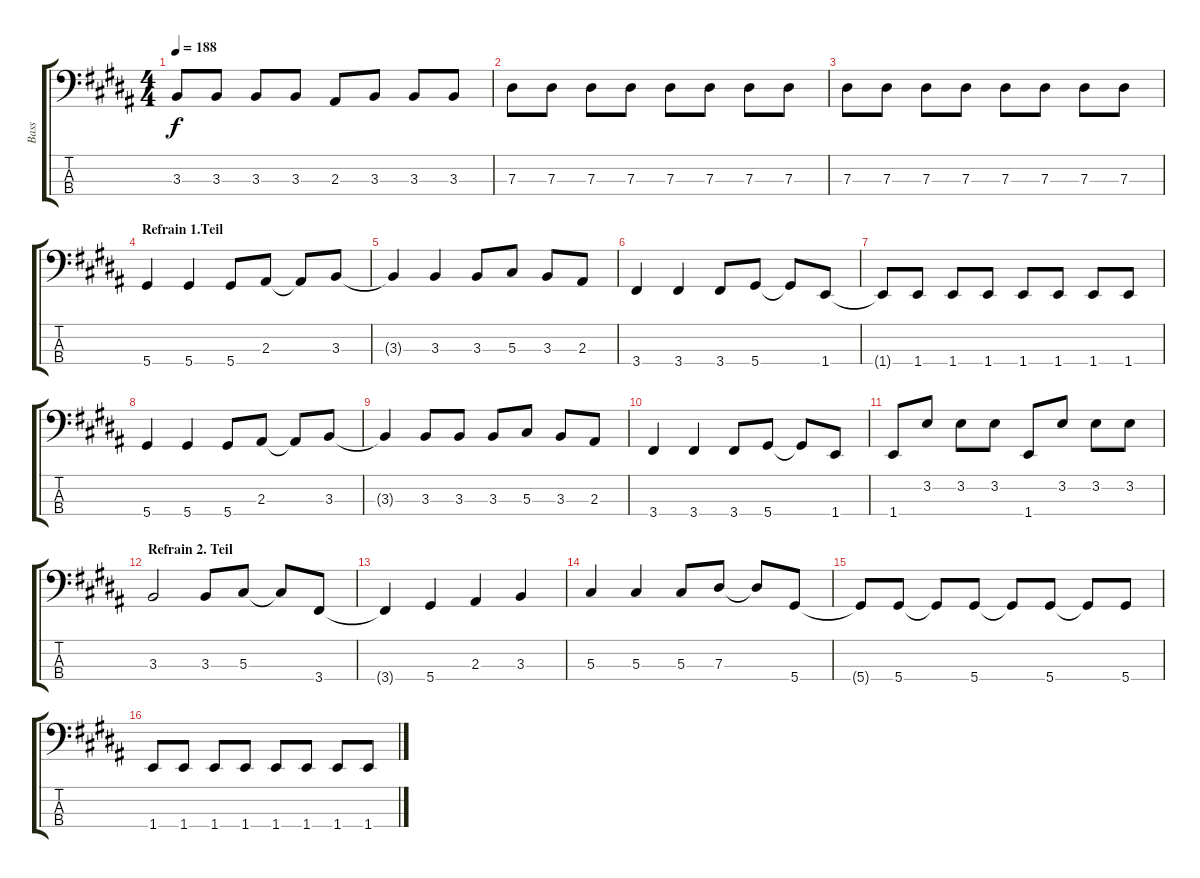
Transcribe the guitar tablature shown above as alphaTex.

\track ("Bass" "Bass") {instrument electricbasspick}
\staff {score tabs}
\tuning (Gb2 Db2 Ab1 Eb1) {hide}
\ts (4 4)
\tempo 188
\clef f4
\ks b
3.3.8{dy f} 3.3.8 3.3.8 3.3.8 2.3.8 3.3.8 3.3.8 3.3.8 |
7.3.8 7.3.8 7.3.8 7.3.8 7.3.8 7.3.8 7.3.8 7.3.8 |
7.3.8 7.3.8 7.3.8 7.3.8 7.3.8 7.3.8 7.3.8 7.3.8 |
\section ("" "Refrain 1.Teil")
5.4.4{instrument electricbasspick} 5.4.4 5.4.8 2.3.8 2.3{t}.8 3.3.8 |
3.3{t}.4 3.3.4 3.3.8 5.3.8 3.3.8 2.3.8 |
3.4.4 3.4.4 3.4.8 5.4.8 5.4{t}.8 1.4.8 |
1.4{t}.8 1.4.8 1.4.8 1.4.8 1.4.8 1.4.8 1.4.8 1.4.8 |
5.4.4 5.4.4 5.4.8 2.3.8 2.3{t}.8 3.3.8 |
3.3{t}.4 3.3.8 3.3.8 3.3.8 5.3.8 3.3.8 2.3.8 |
3.4.4 3.4.4 3.4.8 5.4.8 5.4{t}.8 1.4.8 |
1.4.8 3.2.8 3.2.8 3.2.8 1.4.8 3.2.8 3.2.8 3.2.8 |
\section ("" "Refrain 2. Teil")
3.3.2 3.3.8 5.3.8 5.3{t}.8 3.4.8 |
3.4{t}.4 5.4.4 2.3.4 3.3.4 |
5.3.4 5.3.4 5.3.8 7.3.8 7.3{t}.8 5.4.8 |
5.4{t}.8 5.4.8 5.4{t}.8 5.4.8 5.4{t}.8 5.4.8 5.4{t}.8 5.4.8 |
1.4.8 1.4.8 1.4.8 1.4.8 1.4.8 1.4.8 1.4.8 1.4.8
